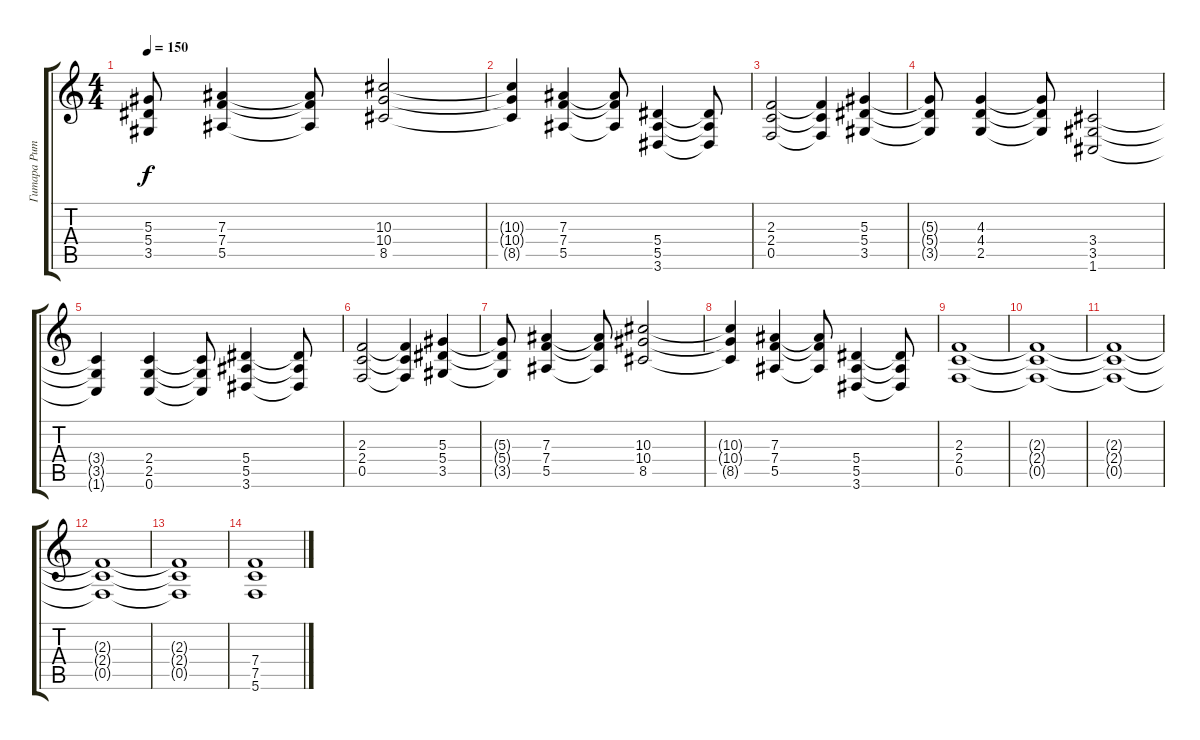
\track ("Гитара Ритма" "Гитара Рит") {instrument acousticguitarsteel}
\staff {score tabs}
\tuning (C4 G3 Eb3 Bb2 F2 C2) {hide}
\ts (4 4)
\tempo 150
\clef g2
\ks c
(5.3{t} 5.4{t} 3.5{t}).8{dy f} (7.3 7.4 5.5).4 (7.3{t} 7.4{t} 5.5{t}).8 (10.3 10.4 8.5).2 |
(10.3{t} 10.4{t} 8.5{t}).4 (7.3 7.4 5.5).4 (7.3{t} 7.4{t} 5.5{t}).8 (5.4 5.5 3.6).4 (5.4{t} 5.5{t} 3.6{t}).8 |
(2.3 2.4 0.5).2 (2.3{t} 2.4{t} 0.5{t}).4 (5.3 5.4 3.5).4 |
(5.3{t} 5.4{t} 3.5{t}).8 (4.3 4.4 2.5).4 (4.3{t} 4.4{t} 2.5{t}).8 (3.4 3.5 1.6).2 |
(3.4{t} 3.5{t} 1.6{t}).4 (2.4 2.5 0.6).4 (2.4{t} 2.5{t} 0.6{t}).8 (5.4 5.5 3.6).4 (5.4{t} 5.5{t} 3.6{t}).8 |
(2.3 2.4 0.5).2 (2.3{t} 2.4{t} 0.5{t}).4 (5.3 5.4 3.5).4 |
(5.3{t} 5.4{t} 3.5{t}).8 (7.3 7.4 5.5).4 (7.3{t} 7.4{t} 5.5{t}).8 (10.3 10.4 8.5).2 |
(10.3{t} 10.4{t} 8.5{t}).4 (7.3 7.4 5.5).4 (7.3{t} 7.4{t} 5.5{t}).8 (5.4 5.5 3.6).4 (5.4{t} 5.5{t} 3.6{t}).8 |
(2.3 2.4 0.5).1 |
(2.3{t} 2.4{t} 0.5{t}).1 |
(2.3{t} 2.4{t} 0.5{t}).1 |
(2.3{t} 2.4{t} 0.5{t}).1 |
(2.3{t} 2.4{t} 0.5{t}).1 |
(7.4 7.5 5.6).1
